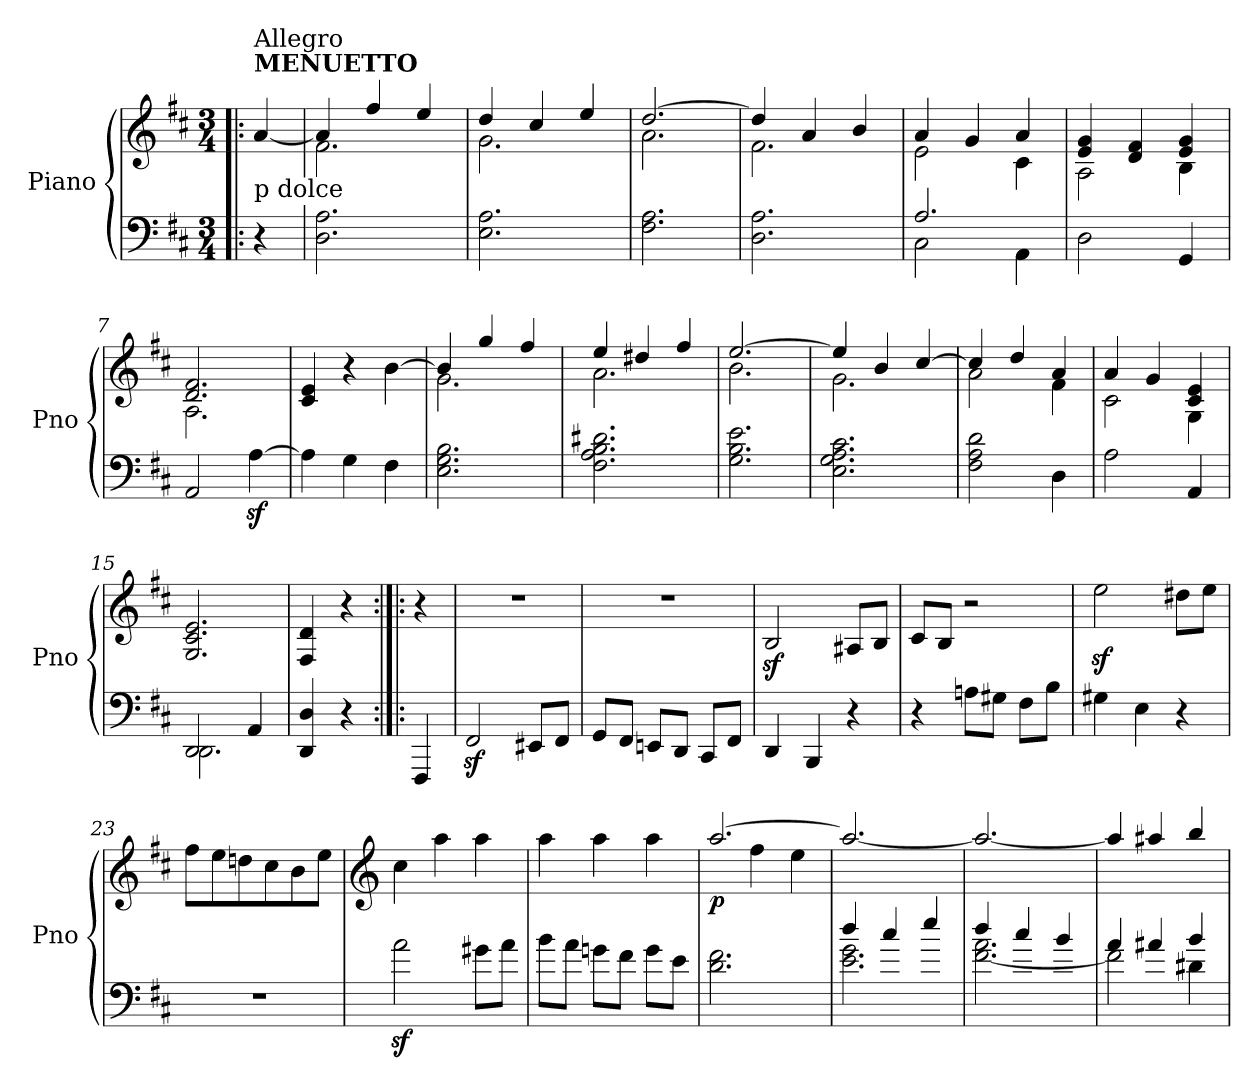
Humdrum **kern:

**kern	**kern	**dynam
*part1	*part1	*part1
*staff2	*staff1	*staff1/2
*I"Piano	*	*
*I'Pno	*	*
*clefF4	*clefG2	*
*k[f#c#]	*k[f#c#]	*
*D:	*D:	*
*M3/4	*M3/4	*
=!|:	=!|:	=!|:
!	!LO:TX:b:t=p dolce	!
!	!LO:TX:a:B:t=MENUETTO	!
!	!LO:TX:a:t=Allegro	!
4r	[4a/	.
=1	=1	=1
*	*^	*
2.D\ 2.A\	4a/]	2.f#\	.
.	4ff#/	.	.
.	4ee/	.	.
=2	=2	=2	=2
2.E\ 2.A\	4dd/	2.g\	.
.	4cc#/	.	.
.	4ee/	.	.
=3	=3	=3	=3
2.F#\ 2.A\	[2.dd/	2.a\	.
=4	=4	=4	=4
2.D\ 2.A\	4dd/]	2.f#\	.
.	4a/	.	.
.	4b/	.	.
=5	=5	=5	=5
*^	*	*	*
2.A/	2C#\	4a/	2e\	.
.	.	4g/	.	.
.	4AA\	4a/	4c#\	.
*v	*v	*	*	*
=6	=6	=6	=6
2D\	4e/ 4g/	2A\	.
.	4d/ 4f#/	.	.
4GG/	4e/ 4g/	4B\	.
=7	=7	=7	=7
2AA/	2.d/ 2.f#/	2.A\	.
[4Az<\	.	.	.
*	*v	*v	*
=8	=8	=8
4A\]	4c#/ 4e/	.
4G\	4r	.
4F#\	[4b\	.
=9	=9	=9
*	*^	*
2.E\ 2.G\ 2.B\	4b/]	2.g\	.
.	4gg/	.	.
.	4ff#/	.	.
=10	=10	=10	=10
2.F#\ 2.A\ 2.B\ 2.d#X\	4ee/	2.a\	.
.	4dd#X/	.	.
.	4ff#/	.	.
=11	=11	=11	=11
2.G\ 2.B\ 2.e\	[2.ee/	2.b\	.
!!LO:LB:g=z	!!
=12	=12	=12	=12
2.E\ 2.G\ 2.A\ 2.c#\	4ee/]	2.g\	.
.	4b/	.	.
.	[4cc#/	.	.
=13	=13	=13	=13
2F#\ 2A\ 2d\	4cc#/]	2a\	.
.	4dd/	.	.
4D\	4a/	4f#\	.
=14	=14	=14	=14
2A\	4a/	2c#\	.
.	4g/	.	.
4AA/	4c#/ 4e/	4G\	.
*	*v	*v	*
=15	=15	=15
*^	*	*
2DD/	2.DD\	2.G/ 2.c#/ 2.e/	.
4AA/	.	.	.
*v	*v	*	*
=16	=16	=16
4DD/ 4D/	4F#/ 4d/	.
4r	4r	.
=17:|!|:	=17:|!|:	=17:|!|:
4FFF#/	4r	.
=18	=18	=18
2FF#z</	2.r	.
8EE#X/L	.	.
8FF#/J	.	.
=19	=19	=19
8GG/L	2.r	.
8FF#/J	.	.
8EEn/L	.	.
8DD/J	.	.
8CC#/L	.	.
8FF#/J	.	.
=20	=20	=20
4DD/	2Bz</	.
4BBB/	.	.
4r	8A#X/L	.
.	8B/J	.
!!LO:LB:g=z
=21	=21	=21
4r	8c#/L	.
.	8B/J	.
8An\L	2r	.
8G#X\J	.	.
8F#\L	.	.
8B\J	.	.
=22	=22	=22
4G#X\	2eez<\	.
4E\	.	.
4r	8dd#X\L	.
.	8ee\J	.
=23	=23	=23
2.r	8ff#\L	.
.	8ee\	.
.	8ddn\	.
.	8cc#\	.
.	8b\	.
.	8ee\J	.
=24	=24	=24
*	*clefG2	*
2az<\	4cc#\	.
.	4aa\	.
8g#X\L	4aa\	.
8a\J	.	.
=25	=25	=25
8b\L	4aa\	.
8a\J	.	.
8gn\L	4aa\	.
8f#\J	.	.
8g\L	4aa\	.
8e\J	.	.
=26	=26	=26
*	*^	*
!	!	!	!LO:DY:b
2.d\ 2.f#\	[2.aa	4ryy	p
.	.	4ff#\	.
.	.	4ee\	.
*	*v	*v	*
=27	=27	=27
*^	*	*
4dd/	2.e\ 2.g\	2.aa/_	.
4cc#/	.	.	.
4ee/	.	.	.
!!LO:LB:g=z
=28	=28	=28	=28
4dd/	[2.f#\ 2.a\	2.aa/_	.
4cc#/	.	.	.
4b/	.	.	.
=29	=29	=29	=29
4a/	2f#\]	4aa/]	.
4a#X/	.	4aa#X/	.
4b/	4d#X\	4bb/	.
*v	*v	*	*
=	=	=
*-	*-	*-
